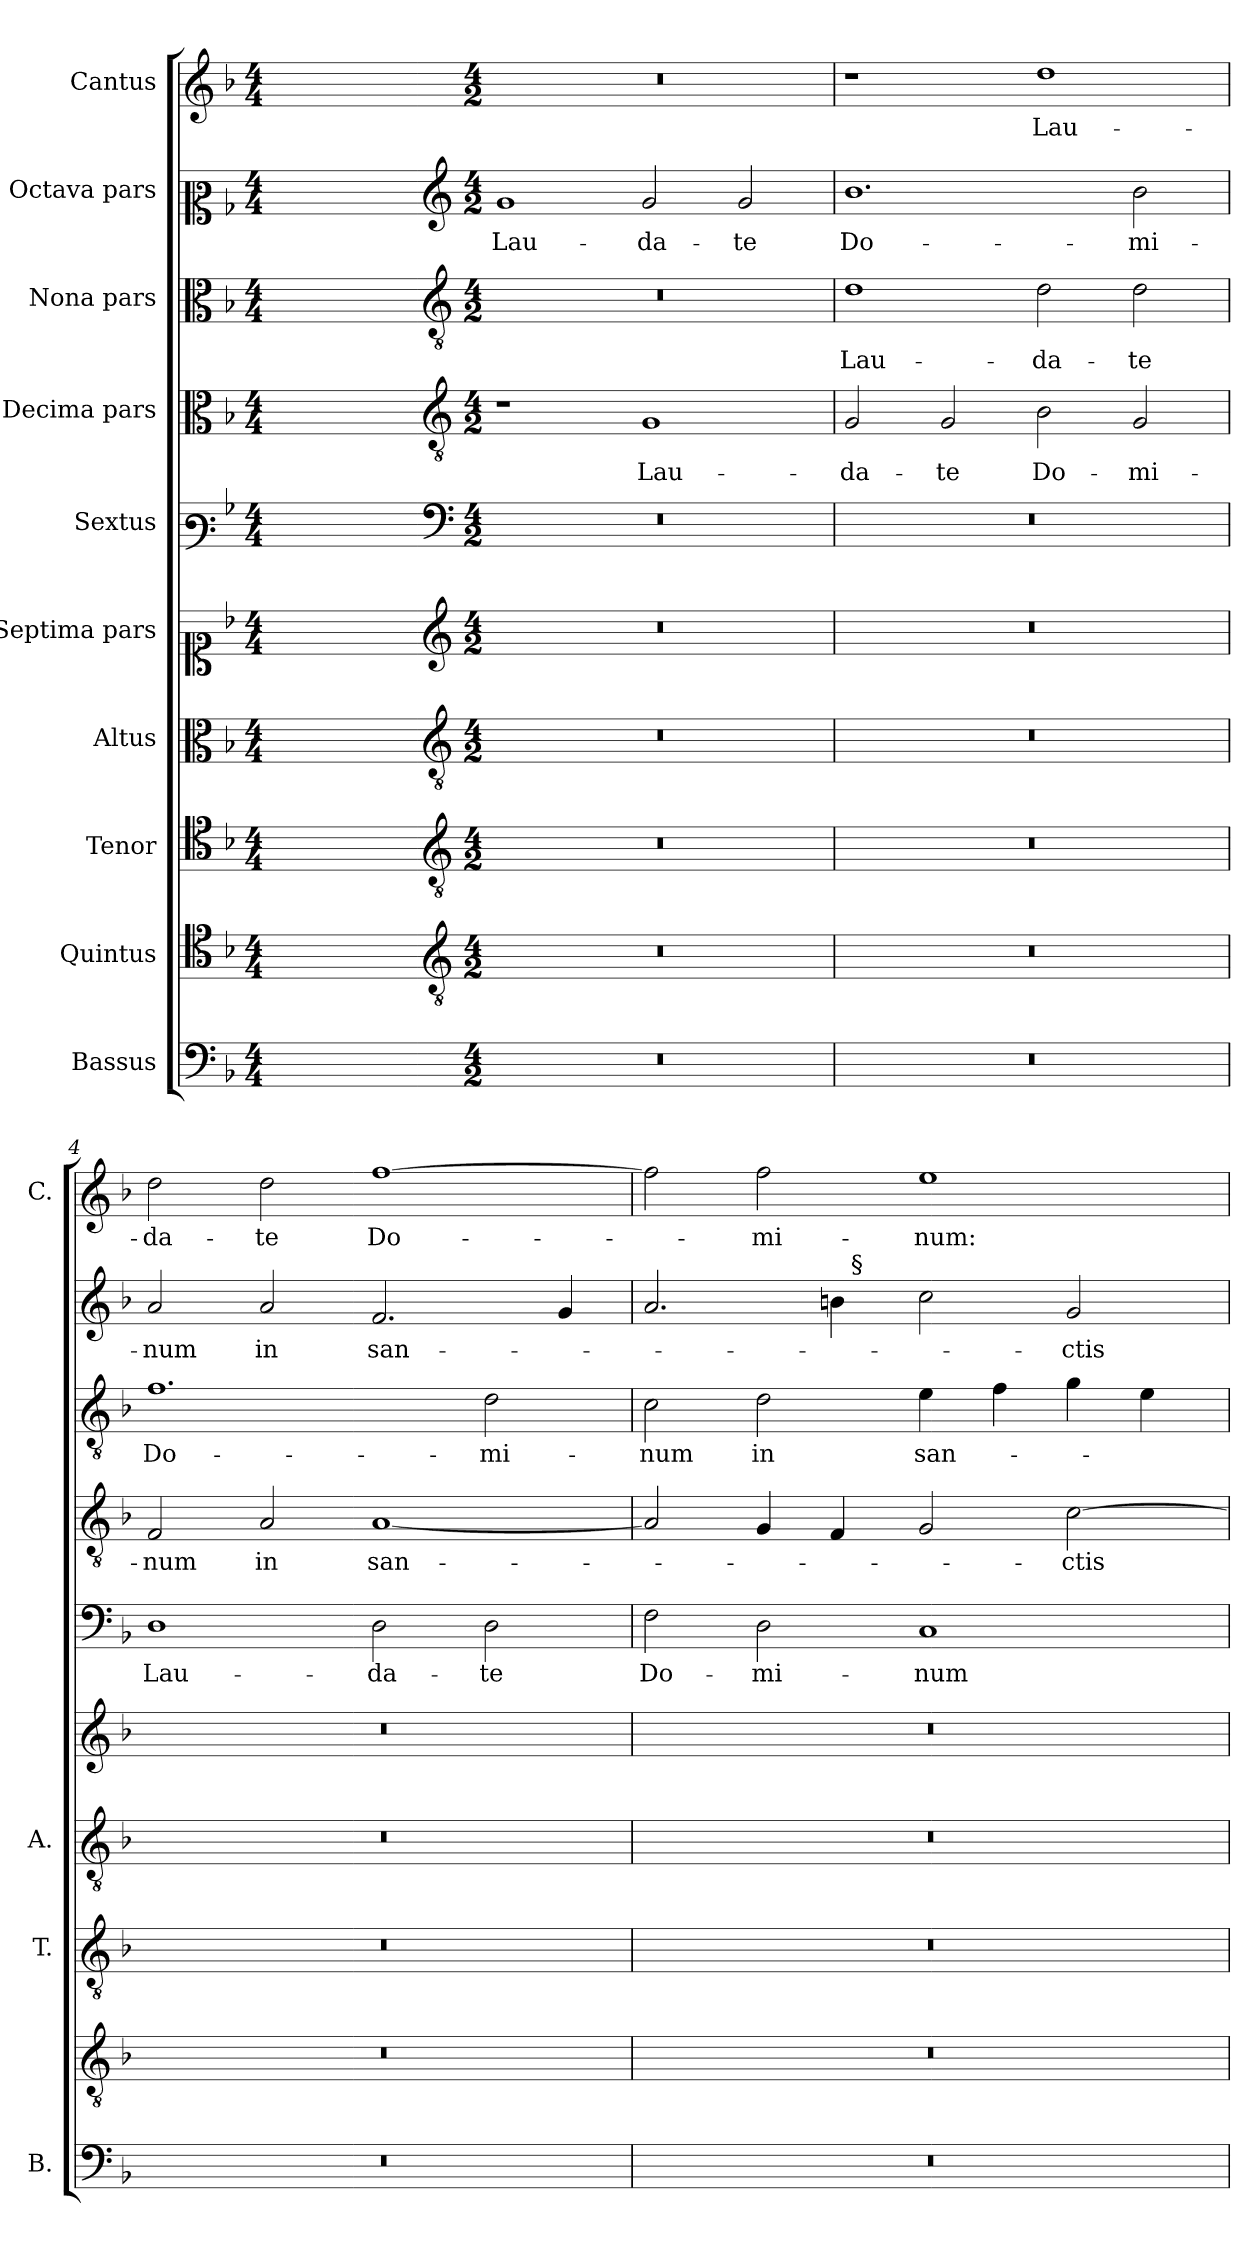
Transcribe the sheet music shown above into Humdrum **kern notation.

**kern	**kern	**kern	**kern	**kern	**kern	**text	**kern	**text	**kern	**text	**kern	**text	**kern	**text
*part10	*part9	*part8	*part7	*part6	*part5	*part5	*part4	*part4	*part3	*part3	*part2	*part2	*part1	*part1
*staff10	*staff9	*staff8	*staff7	*staff6	*staff5	*staff5	*staff4	*staff4	*staff3	*staff3	*staff2	*staff2	*staff1	*staff1
*I"Bassus	*I"Quintus	*I"Tenor	*I"Altus	*I"Septima pars	*I"Sextus	*	*I"Decima pars	*	*I"Nona pars	*	*I"Octava pars	*	*I"Cantus	*
*I'B.	*	*I'T.	*I'A.	*	*	*	*	*	*	*	*	*	*I'C.	*
*clefF4	*clefC4	*clefC4	*clefC3	*clefC1	*clefF3	*	*clefC3	*	*clefC3	*	*clefC2	*	*clefG2	*
*	*ITrd7c12	*ITrd7c12	*ITrd7c12	*	*	*	*ITrd7c12	*	*ITrd7c12	*	*	*	*	*
*k[b-]	*k[b-]	*k[b-]	*k[b-]	*k[b-]	*k[b-]	*	*k[b-]	*	*k[b-]	*	*k[b-]	*	*k[b-]	*
*d:	*d:	*d:	*d:	*d:	*d:	*	*d:	*	*d:	*	*d:	*	*d:	*
*M4/4	*M4/4	*M4/4	*M4/4	*M4/4	*M4/4	*	*M4/4	*	*M4/4	*	*M4/4	*	*M4/4	*
=1	=1	=1	=1	=1	=1	=1	=1	=1	=1	=1	=1	=1	=1	=1
1ryy	1ryy	1ryy	1ryy	1ryy	1ryy	.	1ryy	.	1ryy	.	1ryy	.	1ryy	.
=2-	=2-	=2-	=2-	=2-	=2-	=2-	=2-	=2-	=2-	=2-	=2-	=2-	=2-	=2-
*	*clefGv2	*clefGv2	*clefGv2	*clefG2	*clefF4	*	*clefGv2	*	*clefGv2	*	*clefG2	*	*	*
*M4/2	*M4/2	*M4/2	*M4/2	*M4/2	*M4/2	*	*M4/2	*	*M4/2	*	*M4/2	*	*M4/2	*
!LO:N:vis=1	!LO:N:vis=1	!LO:N:vis=1	!LO:N:vis=1	!LO:N:vis=1	!LO:N:vis=1	!	!	!	!LO:N:vis=1	!	!	!LO:LY:b	!LO:N:vis=1	!
0r	0r	0r	0r	0r	0r	.	1r	.	0r	.	1g	Lau-	0r	.
!	!	!	!	!	!	!	!	!LO:LY:b	!	!	!	!LO:LY:b	!	!
.	.	.	.	.	.	.	1GG	Lau-	.	.	2g/	-da-	.	.
!	!	!	!	!	!	!	!	!	!	!	!	!LO:LY:b	!	!
.	.	.	.	.	.	.	.	.	.	.	2g/	-te	.	.
=3	=3	=3	=3	=3	=3	=3	=3	=3	=3	=3	=3	=3	=3	=3
!LO:N:vis=1	!LO:N:vis=1	!LO:N:vis=1	!LO:N:vis=1	!LO:N:vis=1	!LO:N:vis=1	!	!	!LO:LY:b	!	!LO:LY:b	!	!LO:LY:b	!	!
0r	0r	0r	0r	0r	0r	.	2GG/	-da-	1D	Lau-	1.b-	Do-	1r	.
!	!	!	!	!	!	!	!	!LO:LY:b	!	!	!	!	!	!
.	.	.	.	.	.	.	2GG/	-te	.	.	.	.	.	.
!	!	!	!	!	!	!	!	!LO:LY:b	!	!LO:LY:b	!	!	!	!LO:LY:b
.	.	.	.	.	.	.	2BB-\	Do-	2D\	-da-	.	.	1dd	Lau-
!	!	!	!	!	!	!	!	!LO:LY:b	!	!LO:LY:b	!	!LO:LY:b	!	!
.	.	.	.	.	.	.	2GG/	-mi-	2D\	-te	2b-\	-mi-	.	.
=4	=4	=4	=4	=4	=4	=4	=4	=4	=4	=4	=4	=4	=4	=4
!LO:N:vis=1	!LO:N:vis=1	!LO:N:vis=1	!LO:N:vis=1	!LO:N:vis=1	!	!LO:LY:b	!	!LO:LY:b	!	!LO:LY:b	!	!LO:LY:b	!	!LO:LY:b
0r	0r	0r	0r	0r	1D	Lau-	2FF/	-num	1.F	Do-	2a/	-num	2dd\	-da-
!	!	!	!	!	!	!	!	!LO:LY:b	!	!	!	!LO:LY:b	!	!LO:LY:b
.	.	.	.	.	.	.	2AA/	in	.	.	2a/	in	2dd\	-te
!	!	!	!	!	!	!LO:LY:b	!	!LO:LY:b	!	!	!	!LO:LY:b	!	!LO:LY:b
.	.	.	.	.	2D\	-da-	[<1AA	san-	.	.	2.f/	san-	[>1ff	Do-
!	!	!	!	!	!	!LO:LY:b	!	!	!	!LO:LY:b	!	!	!	!
.	.	.	.	.	2D\	-te	.	.	2D\	-mi-	.	.	.	.
.	.	.	.	.	.	.	.	.	.	.	4g/	.	.	.
=5	=5	=5	=5	=5	=5	=5	=5	=5	=5	=5	=5	=5	=5	=5
!LO:N:vis=1	!LO:N:vis=1	!LO:N:vis=1	!LO:N:vis=1	!LO:N:vis=1	!	!LO:LY:b	!	!	!	!LO:LY:b	!	!	!	!
*	*	*	*	*	*	*	*	*	*	*	*^	*	*	*
0r	0r	0r	0r	0r	2F\	Do-	2AA/]	.	2C\	-num	2.a/	2ryy	.	2ff\]	.
!	!	!	!	!	!	!LO:LY:b	!	!	!	!LO:LY:b	!	!	!	!	!LO:LY:b
.	.	.	.	.	2D\	-mi-	4GG/	.	2D\	in	.	4ryy	.	2ff\	-mi-
.	.	.	.	.	.	.	4FF/	.	.	.	4b\	32ryy	.	.	.
!	!	!	!	!	!	!	!	!	!	!	!	!LO:TX:a:t=§	!	!	!
.	.	.	.	.	.	.	.	.	.	.	.	1ryy	.	.	.
!	!	!	!	!	!	!LO:LY:b	!	!	!	!LO:LY:b	!	!	!	!	!LO:LY:b
.	.	.	.	.	1C	-num	2GG/	.	4E\	san-	2cc\	.	.	1ee	-num:
.	.	.	.	.	.	.	.	.	4F\	.	.	.	.	.	.
!	!	!	!	!	!	!	!	!LO:LY:b	!	!	!	!	!LO:LY:b	!	!
.	.	.	.	.	.	.	[>2C\	-ctis	4G\	.	2g/	.	-ctis	.	.
.	.	.	.	.	.	.	.	.	4E\	.	.	.	.	.	.
.	.	.	.	.	.	.	.	.	.	.	.	8..ryy	.	.	.
*	*	*	*	*	*	*	*	*	*	*	*v	*v	*	*	*
=	=	=	=	=	=	=	=	=	=	=	=	=	=	=
*-	*-	*-	*-	*-	*-	*-	*-	*-	*-	*-	*-	*-	*-	*-
